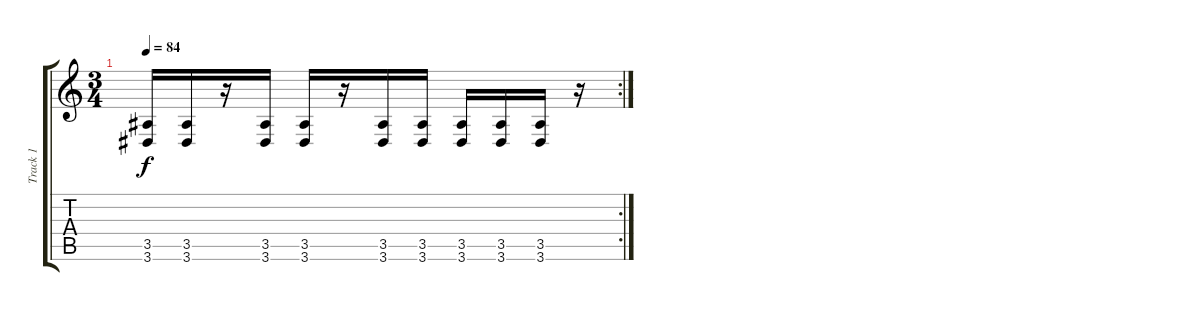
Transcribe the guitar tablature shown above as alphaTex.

\track ("Track 1" "Track 1") {instrument overdrivenguitar}
\staff {score tabs}
\tuning (D4 A3 F3 C3 G2 C2) {hide}
\rc 2
\ts (3 4)
\tempo 84
\clef g2
\ks c
(3.5 3.6).16{dy f} (3.5 3.6).16 r.16 (3.5 3.6).16 (3.5 3.6).16 r.16 (3.5 3.6).16 (3.5 3.6).16 (3.5 3.6).16 (3.5 3.6).16 (3.5 3.6).16 r.16
